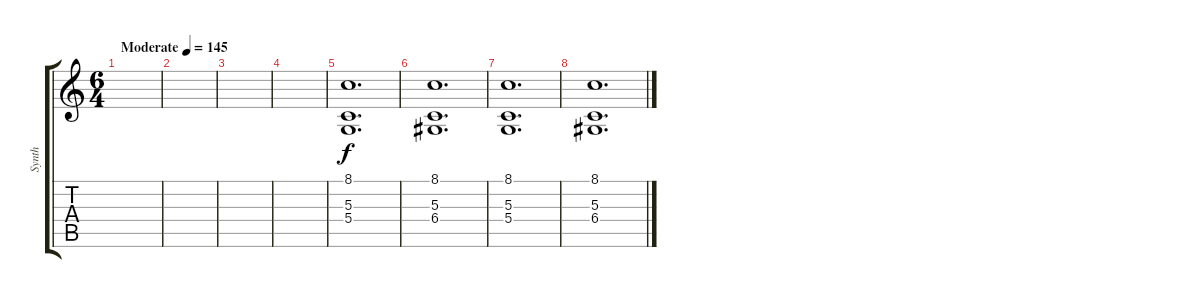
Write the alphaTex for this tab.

\track ("Synth" "Synth") {instrument stringensemble1}
\staff {score tabs}
\tuning (E4 B3 G3 D3 A2 E2) {hide}
\ts (6 4)
\tempo (145 "Moderate")
\clef g2
\ks c
|
|
|
|
(8.1 5.3 5.4).1{d} |
(8.1 5.3 6.4).1{d} |
(8.1 5.3 5.4).1{d} |
(8.1 5.3 6.4).1{d}
